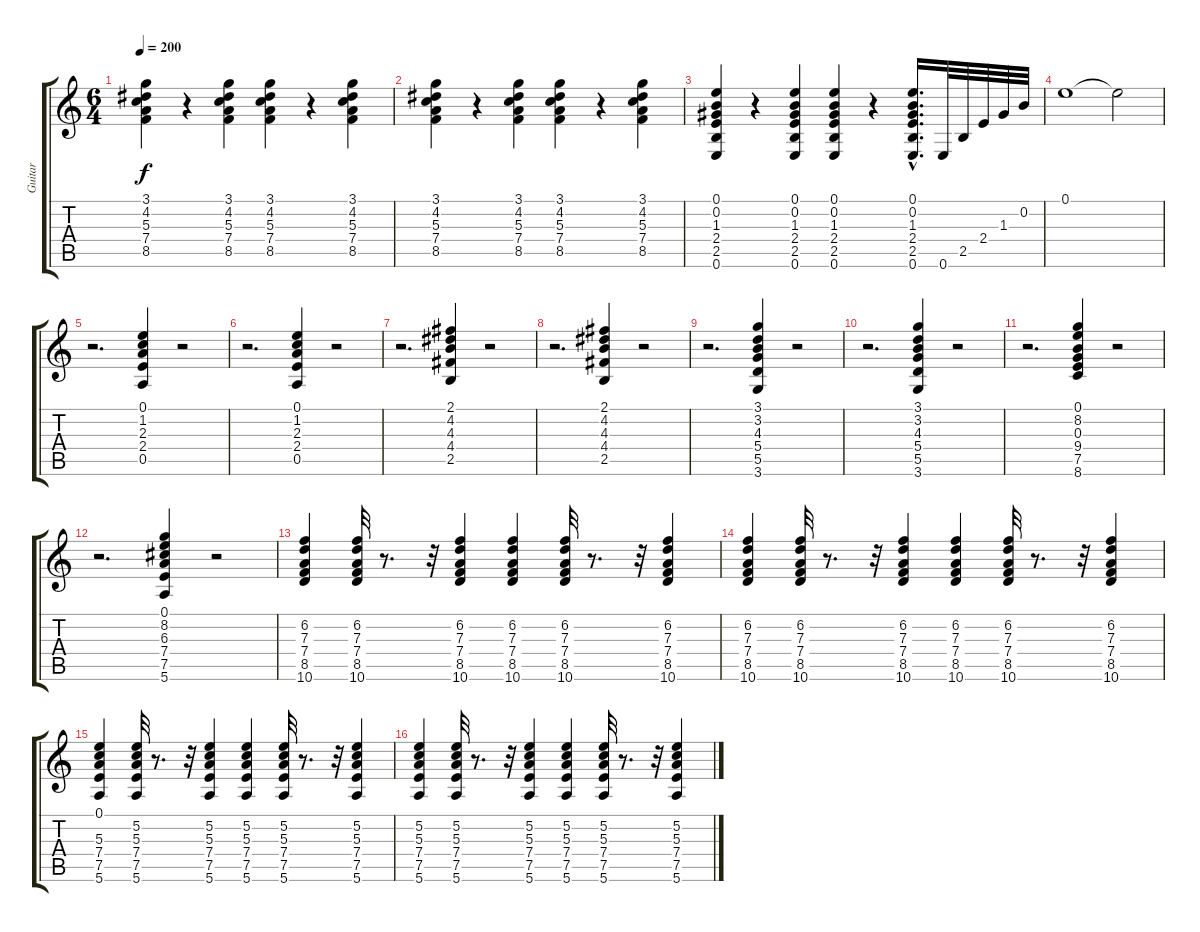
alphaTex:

\track ("Guitar" "Guitar") {instrument acousticguitarsteel}
\staff {score tabs}
\tuning (E4 B3 G3 D3 A2 E2) {hide}
\ts (6 4)
\tempo 200
\clef g2
\ks c
(3.1 4.2 5.3 7.4 8.5).4{dy f} r.4 (3.1 4.2 5.3 7.4 8.5).4 (3.1 4.2 5.3 7.4 8.5).4 r.4 (3.1 4.2 5.3 7.4 8.5).4 |
(3.1 4.2 5.3 7.4 8.5).4 r.4 (3.1 4.2 5.3 7.4 8.5).4 (3.1 4.2 5.3 7.4 8.5).4 r.4 (3.1 4.2 5.3 7.4 8.5).4 |
(0.1 0.2 1.3 2.4 2.5 0.6).4 r.4 (0.1 0.2 1.3 2.4 2.5 0.6).4 (0.1 0.2 1.3 2.4 2.5 0.6).4 r.4 (0.1 0.2{hac} 1.3{hac} 2.4{hac} 2.5{hac} 0.6{hac}).16{d} 0.6.32 2.5.32 2.4.32 1.3.32 0.2.32 |
0.1.1 0.1{t}.2 |
r.2{d} (0.1 1.2 2.3 2.4 0.5).4 r.2 |
r.2{d} (0.1 1.2 2.3 2.4 0.5).4 r.2 |
r.2{d} (2.1 4.2 4.3 4.4 2.5).4 r.2 |
r.2{d} (2.1 4.2 4.3 4.4 2.5).4 r.2 |
r.2{d} (3.1 3.2 4.3 5.4 5.5 3.6).4 r.2 |
r.2{d} (3.1 3.2 4.3 5.4 5.5 3.6).4 r.2 |
r.2{d} (0.1 8.2 0.3 9.4 7.5 8.6).4 r.2 |
r.2{d} (0.1 8.2 6.3 7.4 7.5 5.6).4 r.2 |
(6.2 7.3 7.4 8.5 10.6).4 (6.2 7.3 7.4 8.5 10.6).32 r.8{d} r.32 (6.2 7.3 7.4 8.5 10.6).4 (6.2 7.3 7.4 8.5 10.6).4 (6.2 7.3 7.4 8.5 10.6).32 r.8{d} r.32 (6.2 7.3 7.4 8.5 10.6).4 |
(6.2 7.3 7.4 8.5 10.6).4 (6.2 7.3 7.4 8.5 10.6).32 r.8{d} r.32 (6.2 7.3 7.4 8.5 10.6).4 (6.2 7.3 7.4 8.5 10.6).4 (6.2 7.3 7.4 8.5 10.6).32 r.8{d} r.32 (6.2 7.3 7.4 8.5 10.6).4 |
(0.1 5.3 7.4 7.5 5.6).4 (5.2 5.3 7.4 7.5 5.6).32 r.8{d} r.32 (5.2 5.3 7.4 7.5 5.6).4 (5.2 5.3 7.4 7.5 5.6).4 (5.2 5.3 7.4 7.5 5.6).32 r.8{d} r.32 (5.2 5.3 7.4 7.5 5.6).4 |
(5.2 5.3 7.4 7.5 5.6).4 (5.2 5.3 7.4 7.5 5.6).32 r.8{d} r.32 (5.2 5.3 7.4 7.5 5.6).4 (5.2 5.3 7.4 7.5 5.6).4 (5.2 5.3 7.4 7.5 5.6).32 r.8{d} r.32 (5.2 5.3 7.4 7.5 5.6).4
